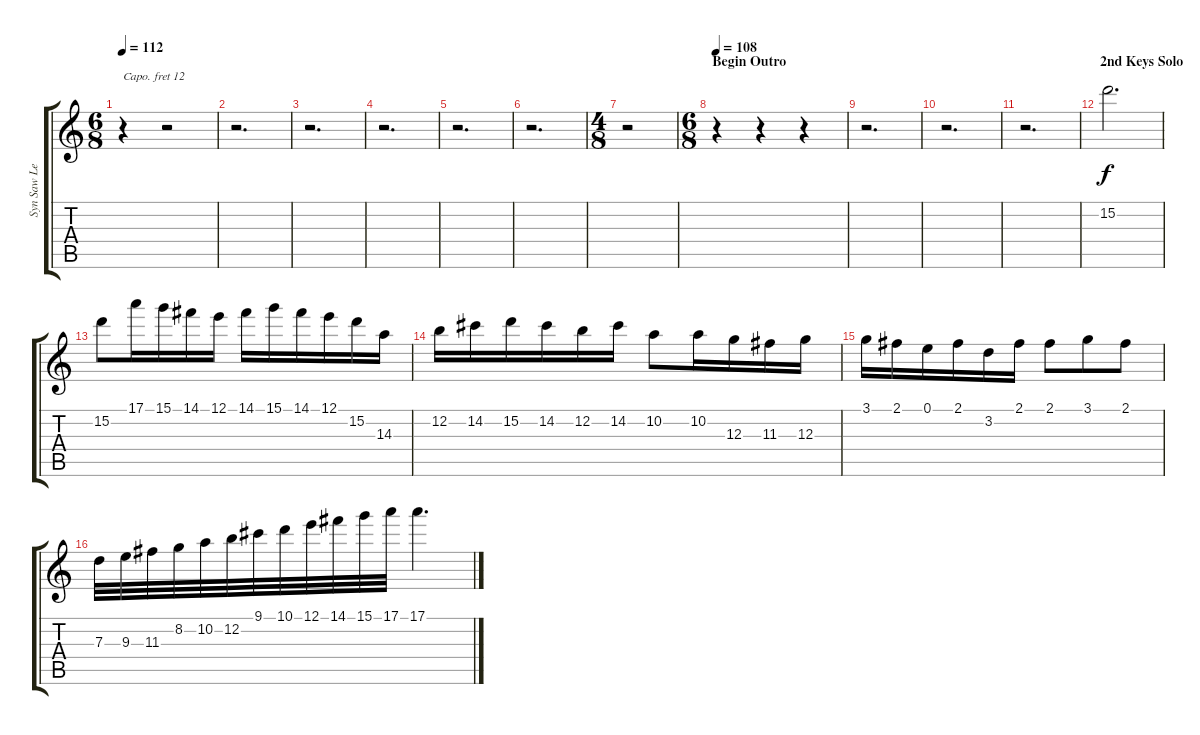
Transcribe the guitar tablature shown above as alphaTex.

\track ("Syn Saw Leads" "Syn Saw Le") {instrument lead2sawtooth}
\staff {score tabs}
\capo 12
\tuning (E4 B3 G3 D3 A2 E2) {hide}
\ts (6 8)
\tempo 112
\clef g2
\ks c
r.4{dy f} r.2 |
r.2{d} |
r.2{d} |
r.2{d} |
r.2{d} |
r.2{d} |
\ts (4 8)
r.2 |
\ts (6 8)
\section ("" "Begin Outro")
\tempo 108
r.4 r.4 r.4 |
r.2{d} |
r.2{d} |
r.2{d} |
\section ("" "2nd Keys Solo")
15.2.2{d} |
15.2.8 17.1.16 15.1.16 14.1.16 12.1.16 14.1.16 15.1.16 14.1.16 12.1.16 15.2.16 14.3.16 |
12.2.16 14.2.16 15.2.16 14.2.16 12.2.16 14.2.16 10.2.8 10.2.16 12.3.16 11.3.16 12.3.16 |
3.1.16 2.1.16 0.1.16 2.1.16 3.2.16 2.1.16 2.1.8 3.1.8 2.1.8 |
7.3.32 9.3.32 11.3.32 8.2.32 10.2.32 12.2.32 9.1.32 10.1.32 12.1.32 14.1.32 15.1.32 17.1.32 17.1.4{d}
